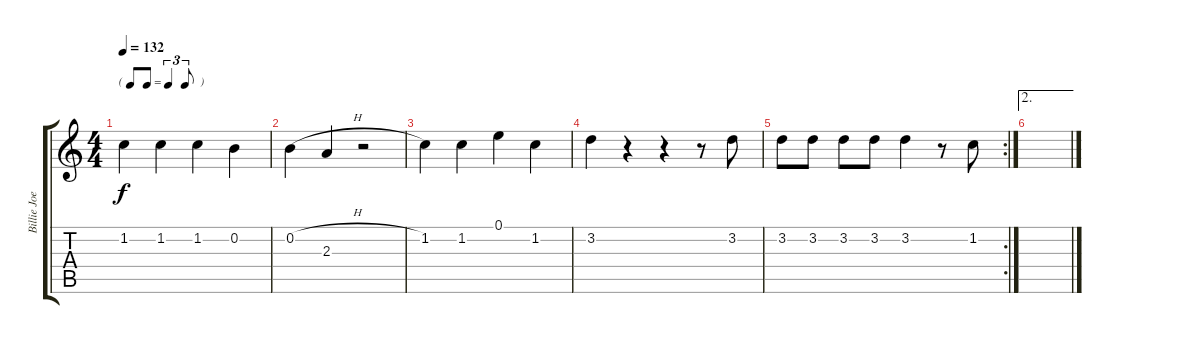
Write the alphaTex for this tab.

\track ("Billie Joe (Voice)" "Billie Joe") {instrument acousticguitarnylon}
\staff {score tabs}
\tuning (E4 B3 G3 D3 A2 E2) {hide}
\ts (4 4)
\tf triplet8th
\tempo 132
\clef g2
\ks c
1.2.4{dy f} 1.2.4 1.2.4 0.2.4 |
0.2{h}.4 2.3.4 r.2 |
1.2.4 1.2.4 0.1.4 1.2.4 |
3.2.4 r.4 r.4 r.8 3.2.8 |
\rc 2
3.2.8 3.2.8 3.2.8 3.2.8 3.2.4 r.8 1.2.8 |
\ae 2
